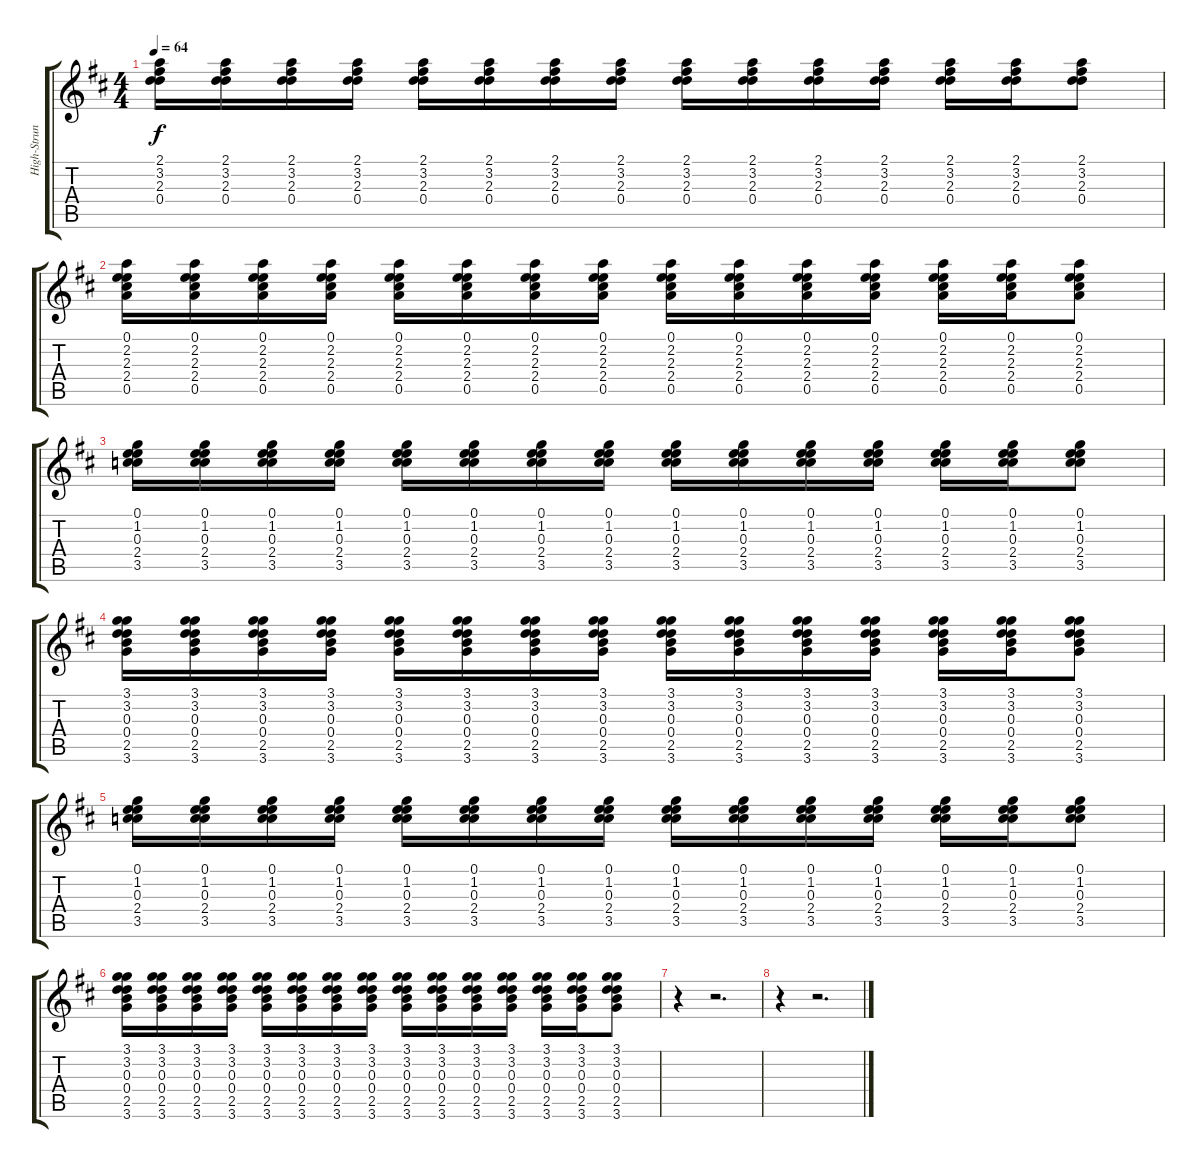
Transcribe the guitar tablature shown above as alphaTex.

\track ("High-Strung Acoustic" "High-Strun") {instrument electricguitarjazz}
\staff {score tabs}
\tuning (E4 B3 G4 D4 A3 E3) {hide}
\ts (4 4)
\tempo 64
\clef g2
\ks d
(2.1 3.2 2.3 0.4).16{dy f} (2.1 3.2 2.3 0.4).16 (2.1 3.2 2.3 0.4).16 (2.1 3.2 2.3 0.4).16 (2.1 3.2 2.3 0.4).16 (2.1 3.2 2.3 0.4).16 (2.1 3.2 2.3 0.4).16 (2.1 3.2 2.3 0.4).16 (2.1 3.2 2.3 0.4).16 (2.1 3.2 2.3 0.4).16 (2.1 3.2 2.3 0.4).16 (2.1 3.2 2.3 0.4).16 (2.1 3.2 2.3 0.4).16 (2.1 3.2 2.3 0.4).16 (2.1 3.2 2.3 0.4).8 |
(0.1 2.2 2.3 2.4 0.5).16 (0.1 2.2 2.3 2.4 0.5).16 (0.1 2.2 2.3 2.4 0.5).16 (0.1 2.2 2.3 2.4 0.5).16 (0.1 2.2 2.3 2.4 0.5).16 (0.1 2.2 2.3 2.4 0.5).16 (0.1 2.2 2.3 2.4 0.5).16 (0.1 2.2 2.3 2.4 0.5).16 (0.1 2.2 2.3 2.4 0.5).16 (0.1 2.2 2.3 2.4 0.5).16 (0.1 2.2 2.3 2.4 0.5).16 (0.1 2.2 2.3 2.4 0.5).16 (0.1 2.2 2.3 2.4 0.5).16 (0.1 2.2 2.3 2.4 0.5).16 (0.1 2.2 2.3 2.4 0.5).8 |
(0.1 1.2 0.3 2.4 3.5).16 (0.1 1.2 0.3 2.4 3.5).16 (0.1 1.2 0.3 2.4 3.5).16 (0.1 1.2 0.3 2.4 3.5).16 (0.1 1.2 0.3 2.4 3.5).16 (0.1 1.2 0.3 2.4 3.5).16 (0.1 1.2 0.3 2.4 3.5).16 (0.1 1.2 0.3 2.4 3.5).16 (0.1 1.2 0.3 2.4 3.5).16 (0.1 1.2 0.3 2.4 3.5).16 (0.1 1.2 0.3 2.4 3.5).16 (0.1 1.2 0.3 2.4 3.5).16 (0.1 1.2 0.3 2.4 3.5).16 (0.1 1.2 0.3 2.4 3.5).16 (0.1 1.2 0.3 2.4 3.5).8 |
(3.1 3.2 0.3 0.4 2.5 3.6).16 (3.1 3.2 0.3 0.4 2.5 3.6).16 (3.1 3.2 0.3 0.4 2.5 3.6).16 (3.1 3.2 0.3 0.4 2.5 3.6).16 (3.1 3.2 0.3 0.4 2.5 3.6).16 (3.1 3.2 0.3 0.4 2.5 3.6).16 (3.1 3.2 0.3 0.4 2.5 3.6).16 (3.1 3.2 0.3 0.4 2.5 3.6).16 (3.1 3.2 0.3 0.4 2.5 3.6).16 (3.1 3.2 0.3 0.4 2.5 3.6).16 (3.1 3.2 0.3 0.4 2.5 3.6).16 (3.1 3.2 0.3 0.4 2.5 3.6).16 (3.1 3.2 0.3 0.4 2.5 3.6).16 (3.1 3.2 0.3 0.4 2.5 3.6).16 (3.1 3.2 0.3 0.4 2.5 3.6).8 |
(0.1 1.2 0.3 2.4 3.5).16 (0.1 1.2 0.3 2.4 3.5).16 (0.1 1.2 0.3 2.4 3.5).16 (0.1 1.2 0.3 2.4 3.5).16 (0.1 1.2 0.3 2.4 3.5).16 (0.1 1.2 0.3 2.4 3.5).16 (0.1 1.2 0.3 2.4 3.5).16 (0.1 1.2 0.3 2.4 3.5).16 (0.1 1.2 0.3 2.4 3.5).16 (0.1 1.2 0.3 2.4 3.5).16 (0.1 1.2 0.3 2.4 3.5).16 (0.1 1.2 0.3 2.4 3.5).16 (0.1 1.2 0.3 2.4 3.5).16 (0.1 1.2 0.3 2.4 3.5).16 (0.1 1.2 0.3 2.4 3.5).8 |
(3.1 3.2 0.3 0.4 2.5 3.6).16 (3.1 3.2 0.3 0.4 2.5 3.6).16 (3.1 3.2 0.3 0.4 2.5 3.6).16 (3.1 3.2 0.3 0.4 2.5 3.6).16 (3.1 3.2 0.3 0.4 2.5 3.6).16 (3.1 3.2 0.3 0.4 2.5 3.6).16 (3.1 3.2 0.3 0.4 2.5 3.6).16 (3.1 3.2 0.3 0.4 2.5 3.6).16 (3.1 3.2 0.3 0.4 2.5 3.6).16 (3.1 3.2 0.3 0.4 2.5 3.6).16 (3.1 3.2 0.3 0.4 2.5 3.6).16 (3.1 3.2 0.3 0.4 2.5 3.6).16 (3.1 3.2 0.3 0.4 2.5 3.6).16 (3.1 3.2 0.3 0.4 2.5 3.6).16 (3.1 3.2 0.3 0.4 2.5 3.6).8 |
r.4 r.2{d} |
r.4 r.2{d}
